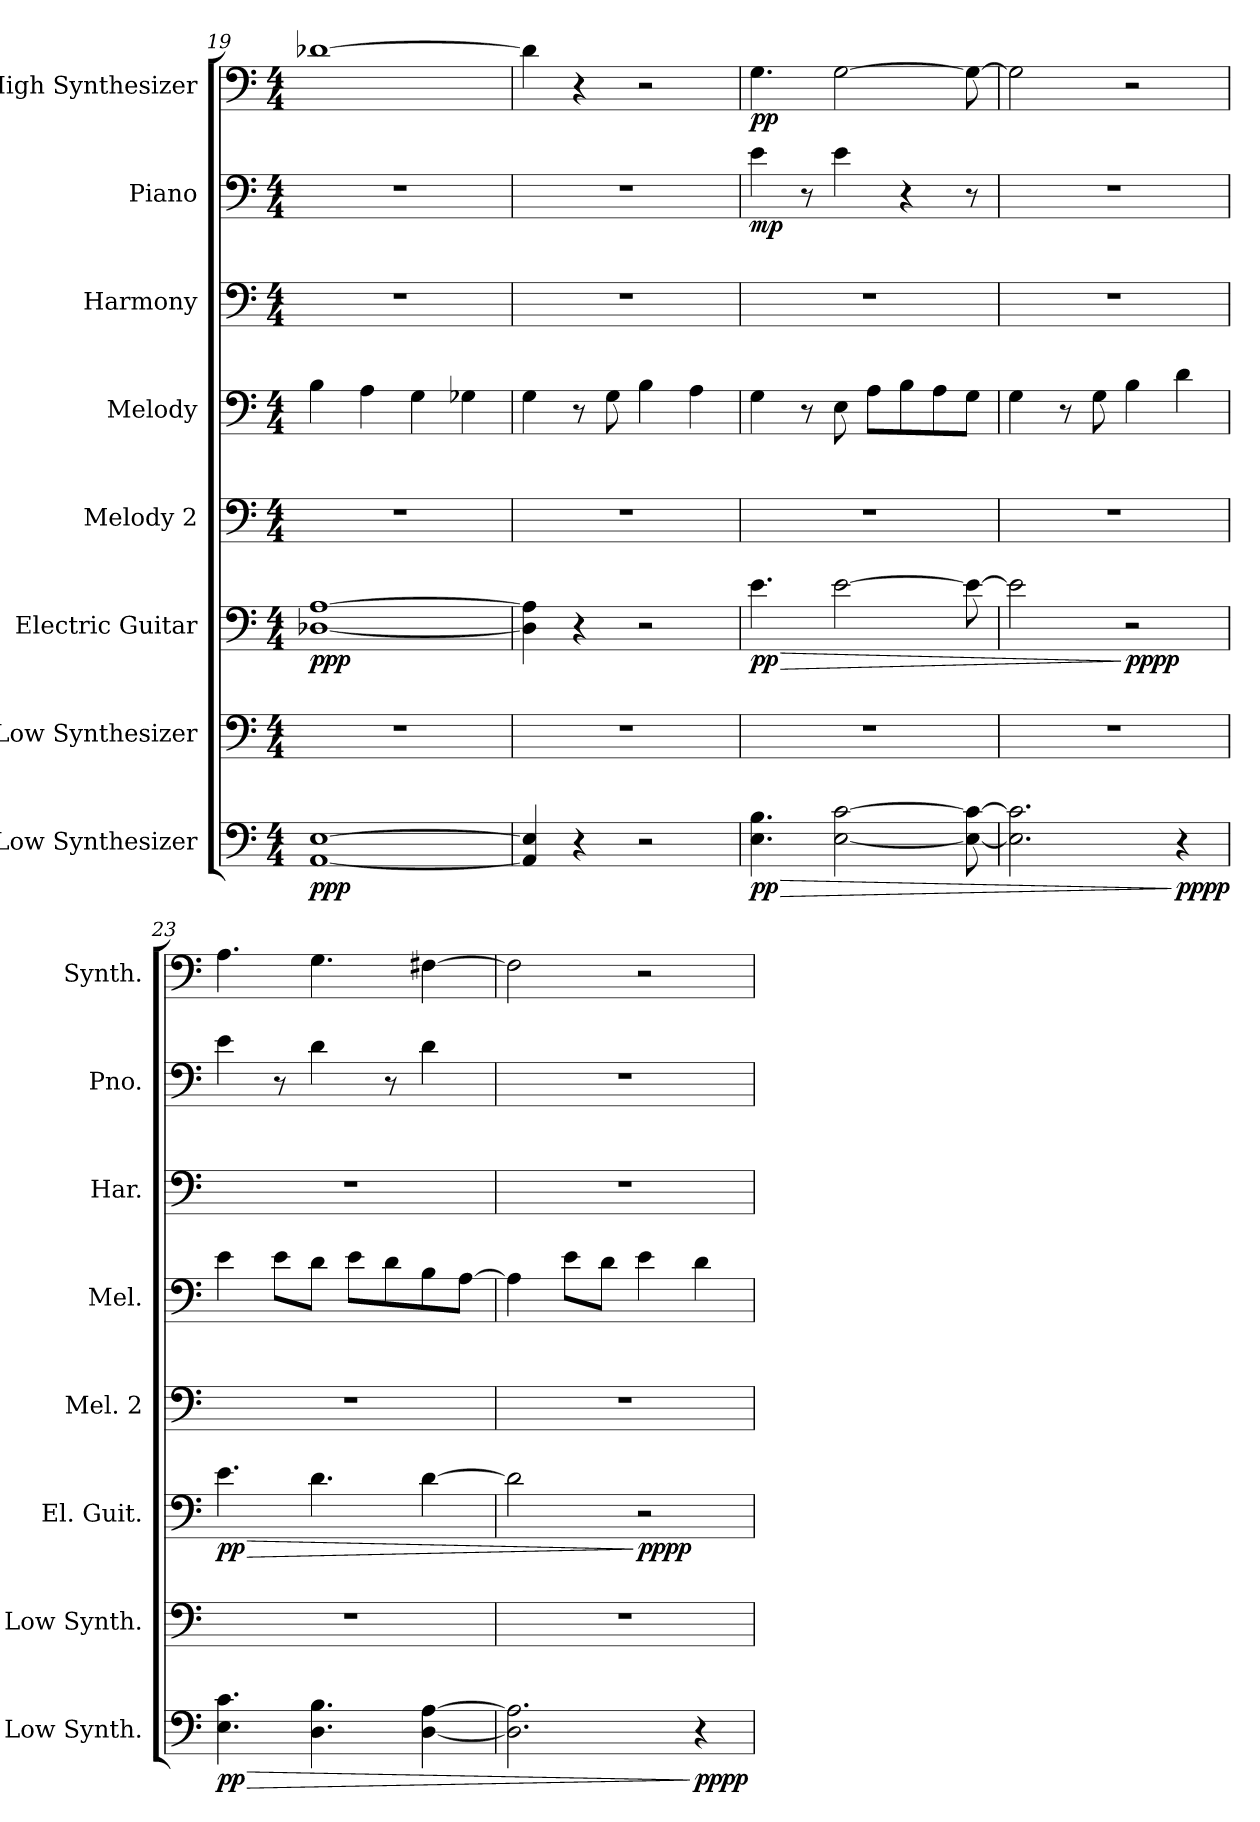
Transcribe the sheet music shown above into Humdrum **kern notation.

**kern	**dynam	**kern	**kern	**dynam	**kern	**kern	**kern	**kern	**dynam	**kern	**dynam
*part8	*part8	*part7	*part6	*part6	*part5	*part4	*part3	*part2	*part2	*part1	*part1
*staff8	*staff8	*staff7	*staff6	*staff6	*staff5	*staff4	*staff3	*staff2	*staff2	*staff1	*staff1
*I"Low Synthesizer	*	*I"Low Synthesizer	*I"Electric Guitar	*	*I"Melody 2	*I"Melody	*I"Harmony	*I"Piano	*	*I"High Synthesizer	*
*I'Low Synth.	*	*I'Low Synth.	*I'El. Guit.	*	*I'Mel. 2	*I'Mel.	*I'Har.	*I'Pno.	*	*I'Synth.	*
*clefF4	*	*clefF4	*clefF4	*	*clefF4	*clefF4	*clefF4	*clefF4	*	*clefF4	*
*k[]	*	*k[]	*k[]	*	*k[]	*k[]	*k[]	*k[]	*	*k[]	*
*M4/4	*	*M4/4	*M4/4	*	*M4/4	*M4/4	*M4/4	*M4/4	*	*M4/4	*
=19	=19	=19	=19	=19	=19	=19	=19	=19	=19	=19	=19
!	!LO:DY:b	!	!	!LO:DY:b	!	!	!	!	!	!	!
[1AA [1E	ppp	1r	[1D-X [1A	ppp	1r	4B\	1r	1r	.	[1d-X	.
.	.	.	.	.	.	4A\	.	.	.	.	.
.	.	.	.	.	.	4G\	.	.	.	.	.
.	.	.	.	.	.	4G-X\	.	.	.	.	.
=20	=20	=20	=20	=20	=20	=20	=20	=20	=20	=20	=20
4AA/] 4E/]	.	1r	4D-\] 4A\]	.	1r	4G\	1r	1r	.	4d-\]	.
4r	.	.	4r	.	.	8r	.	.	.	4r	.
.	.	.	.	.	.	8G\	.	.	.	.	.
2r	.	.	2r	.	.	4B\	.	.	.	2r	.
.	.	.	.	.	.	4A\	.	.	.	.	.
=21	=21	=21	=21	=21	=21	=21	=21	=21	=21	=21	=21
!	!LO:HP:b	!	!	!LO:HP:b	!	!	!	!	!	!	!
!	!LO:DY:n=1:b	!	!	!LO:DY:n=1:b	!	!	!	!	!LO:DY:b	!	!LO:DY:b
4.E\ 4.B\	> pp	1r	4.e\	> pp	1r	4G\	1r	4e\	mp	4.G\	pp
.	.	.	.	.	.	8r	.	8r	.	.	.
[2E\ [2c\	.	.	[2e\	.	.	8E\	.	4e\	.	[2G\	.
.	.	.	.	.	.	8A\L	.	.	.	.	.
.	.	.	.	.	.	8B\	.	4r	.	.	.
.	.	.	.	.	.	8A\	.	.	.	.	.
8E\_ 8c\_	.	.	8e\_	.	.	8G\J	.	8r	.	8G\_	.
=22	=22	=22	=22	=22	=22	=22	=22	=22	=22	=22	=22
2.E\] 2.c\]	.	1r	2e\]	.	1r	4G\	1r	1r	.	2G\]	.
.	.	.	.	.	.	8r	.	.	.	.	.
.	.	.	.	.	.	8G\	.	.	.	.	.
!	!	!	!	!LO:DY:n=1:b	!	!	!	!	!	!	!
.	.	.	2r	] pppp	.	4B\	.	.	.	2r	.
!	!LO:DY:n=1:b	!	!	!	!	!	!	!	!	!	!
4r	] pppp	.	.	.	.	4d\	.	.	.	.	.
!!LO:LB:g=z
=23	=23	=23	=23	=23	=23	=23	=23	=23	=23	=23	=23
!	!LO:HP:b	!	!	!LO:HP:b	!	!	!	!	!	!	!
!	!LO:DY:n=1:b	!	!	!LO:DY:n=1:b	!	!	!	!	!	!	!
4.E\ 4.c\	> pp	1r	4.e\	> pp	1r	4e\	1r	4e\	.	4.A\	.
.	.	.	.	.	.	8e\L	.	8r	.	.	.
4.D\ 4.B\	.	.	4.d\	.	.	8d\J	.	4d\	.	4.G\	.
.	.	.	.	.	.	8e\L	.	.	.	.	.
.	.	.	.	.	.	8d\	.	8r	.	.	.
[4D\ [4A\	.	.	[4d\	.	.	8B\	.	4d\	.	[4F#X\	.
.	.	.	.	.	.	[8A\J	.	.	.	.	.
=24	=24	=24	=24	=24	=24	=24	=24	=24	=24	=24	=24
2.D\] 2.A\]	.	1r	2d\]	.	1r	4A\]	1r	1r	.	2F#\]	.
.	.	.	.	.	.	8e\L	.	.	.	.	.
.	.	.	.	.	.	8d\J	.	.	.	.	.
!	!	!	!	!LO:DY:n=1:b	!	!	!	!	!	!	!
.	.	.	2r	] pppp	.	4e\	.	.	.	2r	.
!	!LO:DY:n=1:b	!	!	!	!	!	!	!	!	!	!
4r	] pppp	.	.	.	.	4d\	.	.	.	.	.
=	=	=	=	=	=	=	=	=	=	=	=
*-	*-	*-	*-	*-	*-	*-	*-	*-	*-	*-	*-
